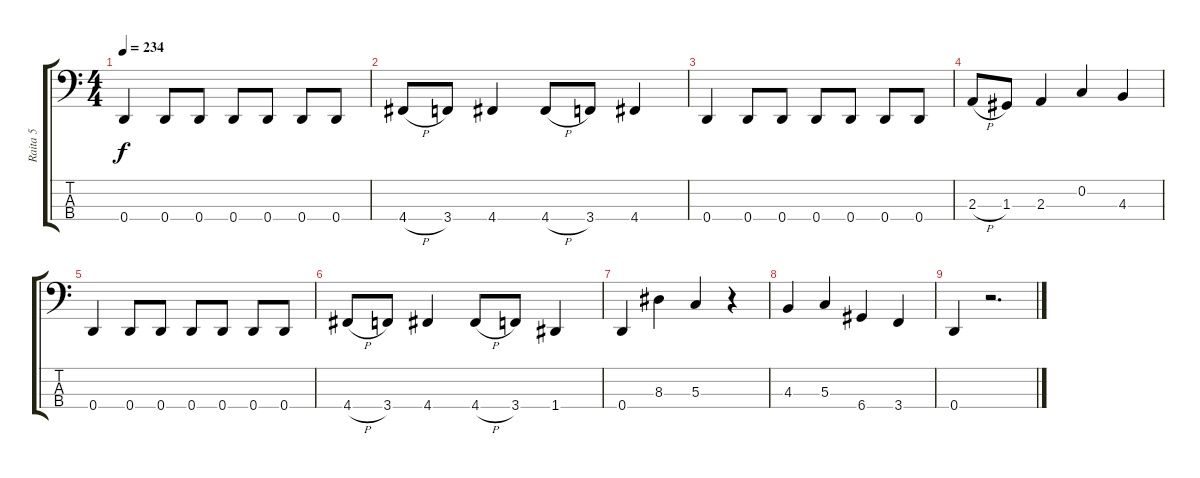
\track ("Raita 5" "Raita 5") {instrument electricbassfinger}
\staff {score tabs}
\tuning (F2 C2 G1 D1) {hide}
\ts (4 4)
\tempo 234
\clef f4
\ks c
0.4.4{dy f} 0.4.8 0.4.8 0.4.8 0.4.8 0.4.8 0.4.8 |
4.4{h}.8 3.4.8 4.4.4 4.4{h}.8 3.4.8 4.4.4 |
0.4.4 0.4.8 0.4.8 0.4.8 0.4.8 0.4.8 0.4.8 |
2.3{h}.8 1.3.8 2.3.4 0.2.4 4.3.4 |
0.4.4 0.4.8 0.4.8 0.4.8 0.4.8 0.4.8 0.4.8 |
4.4{h}.8 3.4.8 4.4.4 4.4{h}.8 3.4.8 1.4.4 |
0.4.4 8.3.4 5.3.4 r.4 |
4.3.4 5.3.4 6.4.4 3.4.4 |
0.4.4 r.2{d}
